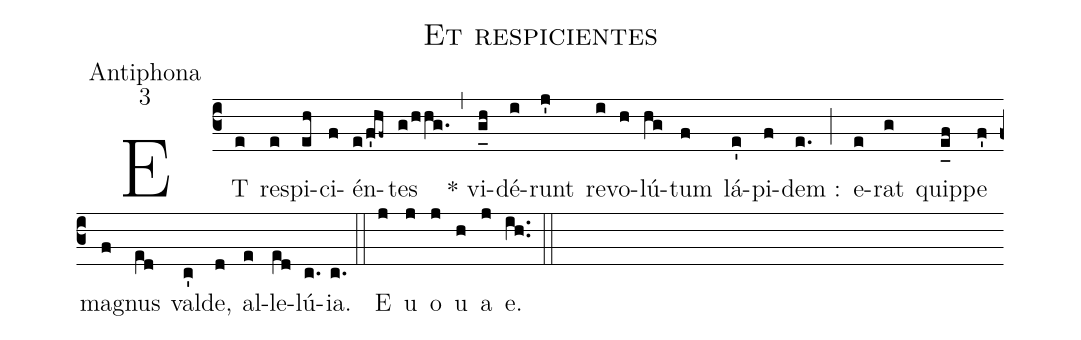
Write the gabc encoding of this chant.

name:Et respicientes;
office-part:Antiphona;
mode:3;
%%
(c3) ET(e) re(e)spi(eh)ci(f)én(e/f'hf~)tes(g/hhg.) (,) * vi(g_[uh:l]h)dé(i)runt(j') re(i)vo(h)lú(hg)tum(f) lá(e')pi(f)dem :(e.) (;) e(e)rat(g) quip(e_[uh:l]f)pe(f') ma(f)gnus(e[ll:1]d) val(c')de,(d) al(e)le(e[ll:1]d)lú(c.){ia}.(c.) (::) <eu>E(j) u(j) o(j) u(h) a(j) e.</eu>(ih..) (::)
